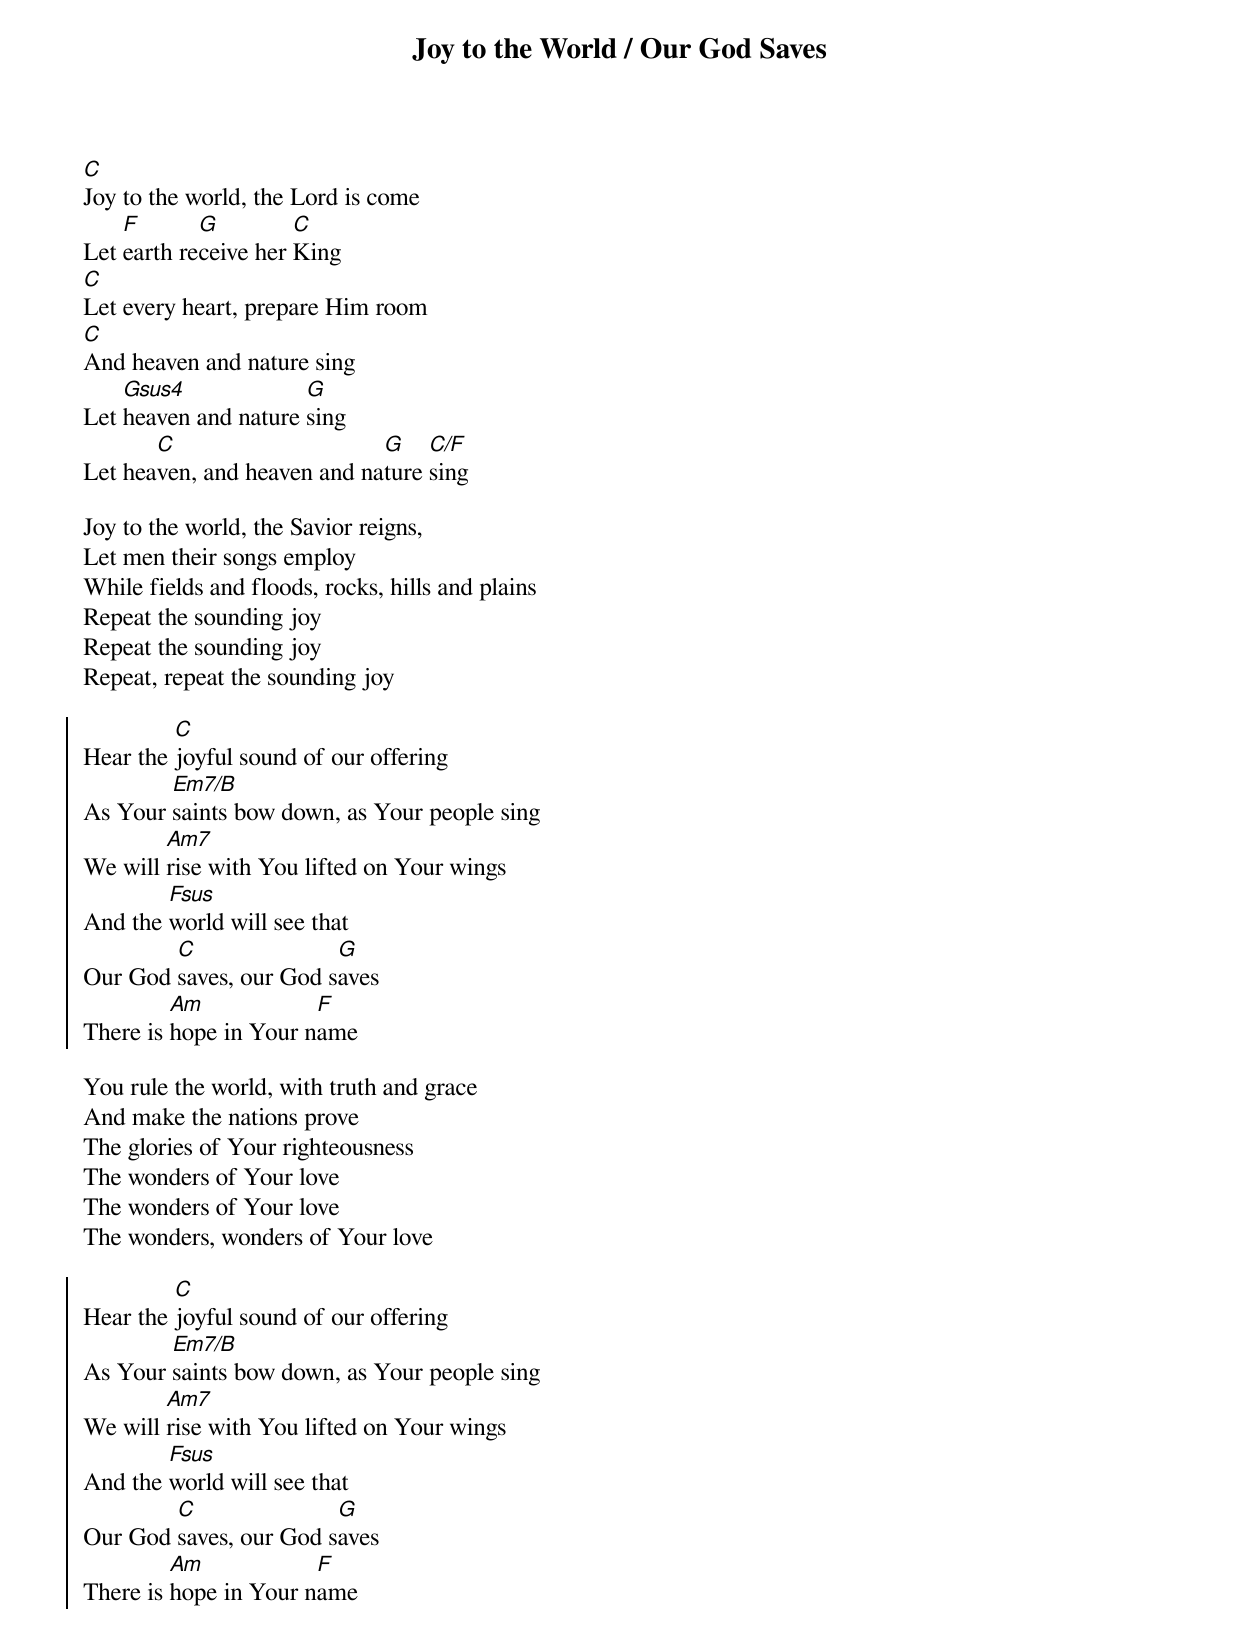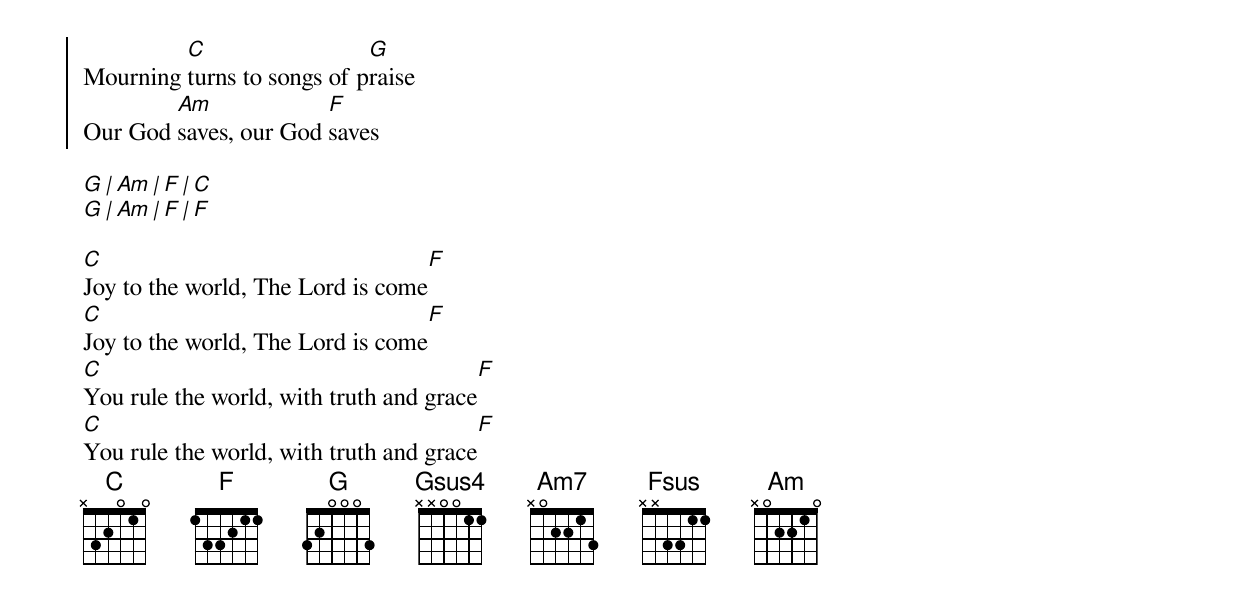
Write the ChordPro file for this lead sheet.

{title:Joy to the World / Our God Saves}
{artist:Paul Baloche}
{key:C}
[C]Joy to the world, the Lord is come
Let [F]earth re[G]ceive her [C]King
[C]Let every heart, prepare Him room
[C]And heaven and nature sing
Let [Gsus4]heaven and nature [G]sing
Let hea[C]ven, and heaven and na[G]ture [C/F]sing

Joy to the world, the Savior reigns,
Let men their songs employ
While fields and floods, rocks, hills and plains
Repeat the sounding joy
Repeat the sounding joy
Repeat, repeat the sounding joy

{start_of_chorus}
Hear the [C]joyful sound of our offering
As Your [Em7/B]saints bow down, as Your people sing
We will [Am7]rise with You lifted on Your wings
And the [Fsus]world will see that
Our God [C]saves, our God s[G]aves
There is [Am]hope in Your n[F]ame
{end_of_chorus}

You rule the world, with truth and grace
And make the nations prove
The glories of Your righteousness
The wonders of Your love
The wonders of Your love
The wonders, wonders of Your love

{start_of_chorus}
Hear the [C]joyful sound of our offering
As Your [Em7/B]saints bow down, as Your people sing
We will [Am7]rise with You lifted on Your wings
And the [Fsus]world will see that
Our God [C]saves, our God s[G]aves
There is [Am]hope in Your n[F]ame
Mourning [C]turns to songs of p[G]raise
Our God [Am]saves, our God [F]saves
{end_of_chorus}

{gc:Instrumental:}
[G | Am | F | C]
[G | Am | F | F]

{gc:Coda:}
[C]Joy to the world, The Lord is come[F]
[C]Joy to the world, The Lord is come[F]
[C]You rule the world, with truth and grace[F]
[C]You rule the world, with truth and grace[F]
